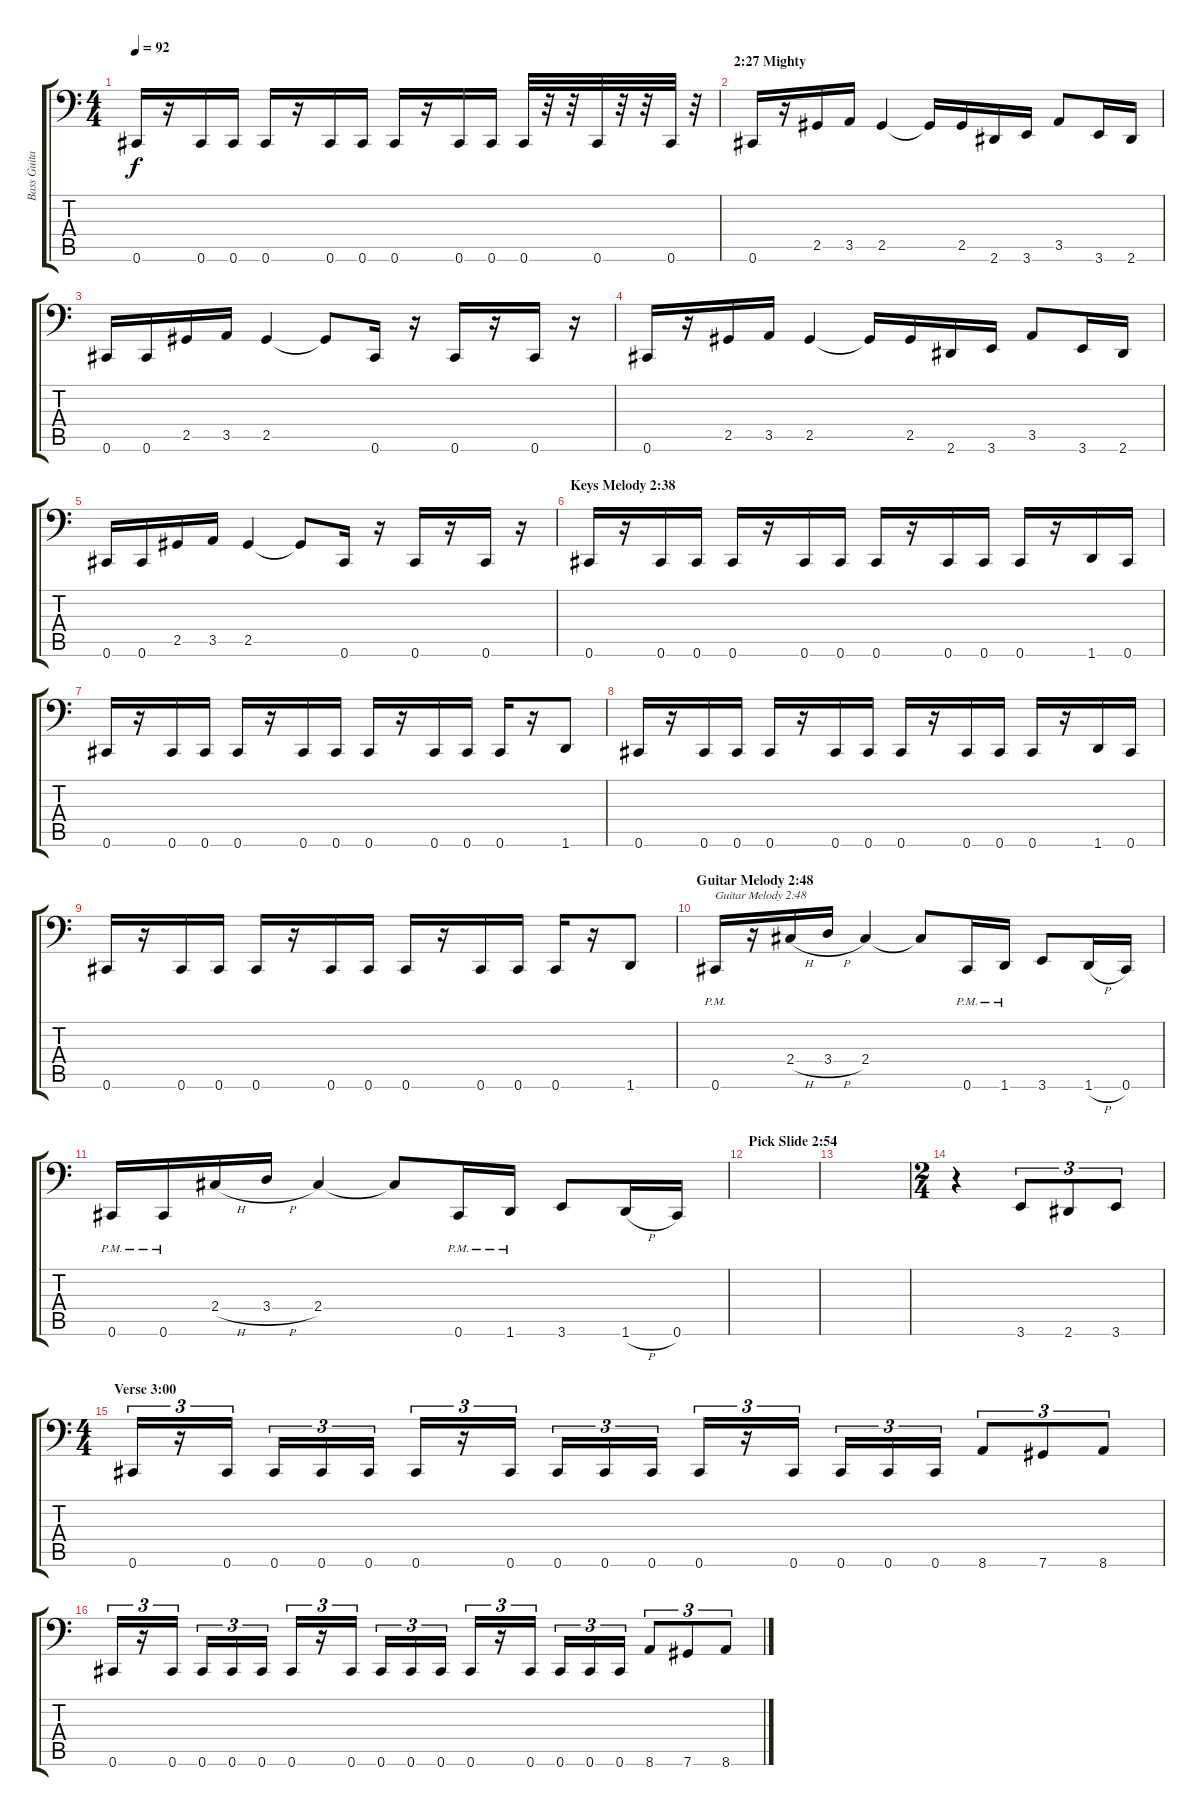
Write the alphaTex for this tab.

\track ("Bass Guitar" "Bass Guita") {instrument electricbasspick}
\staff {score tabs}
\tuning (Db3 Ab2 E2 B1 Gb1 Db1) {hide}
\ts (4 4)
\tempo 92
\clef f4
\ks c
0.6.16{dy f} r.16 0.6.16 0.6.16 0.6.16 r.16 0.6.16 0.6.16 0.6.16 r.16 0.6.16 0.6.16 0.6.32 r.32 r.32 0.6.32 r.32 r.32 0.6.32 r.32 |
\section ("" "2:27 Mighty")
0.6.16 r.16 2.5.16 3.5.16 2.5.4 2.5{t}.16 2.5.16 2.6.16 3.6.16 3.5.8 3.6.16 2.6.16 |
0.6.16 0.6.16 2.5.16 3.5.16 2.5.4 2.5{t}.8 0.6.16 r.16 0.6.16 r.16 0.6.16 r.16 |
0.6.16 r.16 2.5.16 3.5.16 2.5.4 2.5{t}.16 2.5.16 2.6.16 3.6.16 3.5.8 3.6.16 2.6.16 |
0.6.16 0.6.16 2.5.16 3.5.16 2.5.4 2.5{t}.8 0.6.16 r.16 0.6.16 r.16 0.6.16 r.16 |
\section ("" "Keys Melody 2:38 ")
0.6.16 r.16 0.6.16 0.6.16 0.6.16 r.16 0.6.16 0.6.16 0.6.16 r.16 0.6.16 0.6.16 0.6.16 r.16 1.6.16 0.6.16 |
0.6.16 r.16 0.6.16 0.6.16 0.6.16 r.16 0.6.16 0.6.16 0.6.16 r.16 0.6.16 0.6.16 0.6.16 r.16 1.6.8 |
0.6.16 r.16 0.6.16 0.6.16 0.6.16 r.16 0.6.16 0.6.16 0.6.16 r.16 0.6.16 0.6.16 0.6.16 r.16 1.6.16 0.6.16 |
0.6.16 r.16 0.6.16 0.6.16 0.6.16 r.16 0.6.16 0.6.16 0.6.16 r.16 0.6.16 0.6.16 0.6.16 r.16 1.6.8 |
\section ("" "Guitar Melody 2:48")
0.6{pm}.16{txt "Guitar Melody 2:48"} r.16 2.4{h}.16 3.4{h}.16 2.4.4 2.4{t}.8 0.6{pm}.16 1.6{pm}.16 3.6.8 1.6{h}.16 0.6.16 |
0.6{pm}.16 0.6{pm}.16 2.4{h}.16 3.4{h}.16 2.4.4 2.4{t}.8 0.6{pm}.16 1.6{pm}.16 3.6.8 1.6{h}.16 0.6.16 |
\section ("" "Pick Slide 2:54")
|
|
\ts (2 4)
r.4 3.6.8{tu (3 2)} 2.6.8{tu (3 2)} 3.6.8{tu (3 2)} |
\ts (4 4)
\section ("" "Verse 3:00")
0.6.16{tu (3 2)} r.16{tu (3 2)} 0.6.16{tu (3 2)} 0.6.16{tu (3 2)} 0.6.16{tu (3 2)} 0.6.16{tu (3 2)} 0.6.16{tu (3 2)} r.16{tu (3 2)} 0.6.16{tu (3 2)} 0.6.16{tu (3 2)} 0.6.16{tu (3 2)} 0.6.16{tu (3 2)} 0.6.16{tu (3 2)} r.16{tu (3 2)} 0.6.16{tu (3 2)} 0.6.16{tu (3 2)} 0.6.16{tu (3 2)} 0.6.16{tu (3 2)} 8.6.8{tu (3 2)} 7.6.8{tu (3 2)} 8.6.8{tu (3 2)} |
0.6.16{tu (3 2)} r.16{tu (3 2)} 0.6.16{tu (3 2)} 0.6.16{tu (3 2)} 0.6.16{tu (3 2)} 0.6.16{tu (3 2)} 0.6.16{tu (3 2)} r.16{tu (3 2)} 0.6.16{tu (3 2)} 0.6.16{tu (3 2)} 0.6.16{tu (3 2)} 0.6.16{tu (3 2)} 0.6.16{tu (3 2)} r.16{tu (3 2)} 0.6.16{tu (3 2)} 0.6.16{tu (3 2)} 0.6.16{tu (3 2)} 0.6.16{tu (3 2)} 8.6.8{tu (3 2)} 7.6.8{tu (3 2)} 8.6.8{tu (3 2)}
